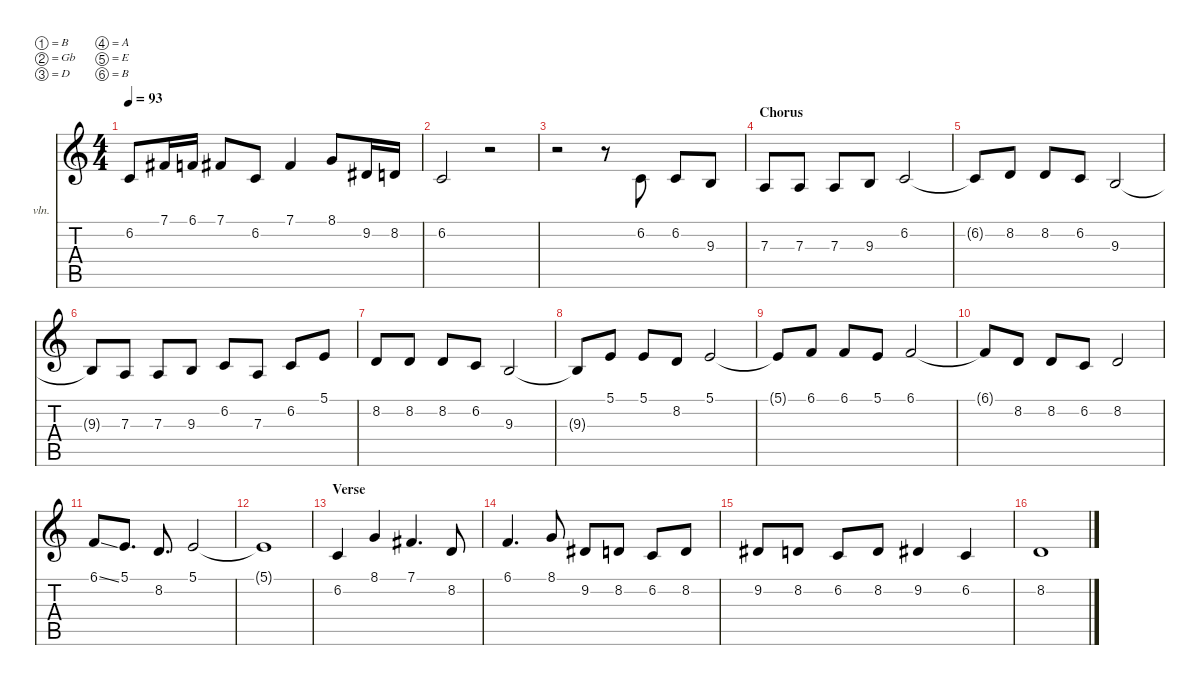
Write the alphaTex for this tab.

\defaultSystemsLayout 4
\hideDynamics
\bracketExtendMode nobrackets
\firstSystemTrackNameOrientation horizontal
\otherSystemsTrackNameOrientation horizontal
\track ("Vocals" "vln.") {solo instrument synthstrings1}
\staff {score tabs}
\tuning (B3 Gb3 D3 A2 E2 B1)
\ts (4 4)
\scale
1.09129
\tempo 93
\accidentals auto
\clef g2
\ottava regular
\simile none
\ks c
6.2.8{dy f beam Up} 7.1{acc #}.16{beam Up} 6.1.16{beam Up} 7.1{acc #}.8{beam Up} 6.2.8{beam Up} 7.1{acc #}.4{beam Up} 8.1.8{beam Up} 9.2{acc #}.16{beam Up} 8.2.16{beam Up} |
\scale
0.969568 6.2.2{beam Up} r.2{beam Up} |
\scale
0.969568 r.2{beam Down} r.8{beam Down} 6.2.8{beam Up} 6.2.8{beam Up} 9.3.8{beam Up} |
\section ("" "Chorus")
\scale
1.09129 7.3.8{beam Up} 7.3.8{beam Up} 7.3.8{beam Up} 9.3.8{beam Up} 6.2.2{beam Up} |
\scale
0.969568 6.2{t}.8{beam Up} 8.2.8{beam Up} 8.2.8{beam Up} 6.2.8{beam Up} 9.3.2{beam Up} |
\scale
0.969568 9.3{t}.8{beam Up} 7.3.8{beam Up} 7.3.8{beam Up} 9.3.8{beam Up} 6.2.8{beam Up} 7.3.8{beam Up} 6.2.8{beam Up} 5.1.8{beam Up} |
\scale
0.969568 8.2.8{beam Up} 8.2.8{beam Up} 8.2.8{beam Up} 6.2.8{beam Up} 9.3.2{beam Up} |
\scale
1.09129 9.3{t}.8{beam Up} 5.1.8{beam Up} 5.1.8{beam Up} 8.2.8{beam Up} 5.1.2{beam Up} |
\scale
0.969568 5.1{t}.8{beam Up} 6.1.8{beam Up} 6.1.8{beam Up} 5.1.8{beam Up} 6.1.2{beam Up} |
\scale
0.969568 6.1{t}.8{beam Up} 8.2.8{beam Up} 8.2.8{beam Up} 6.2.8{beam Up} 8.2.2{beam Up} |
\scale
0.969568 6.1{ss}.8{beam Up} 5.1.8{d beam Up} 8.2.8{d beam Up} 5.1.2{beam Up} |
\scale
1.10182 5.1{t}.1{beam Up} |
\section ("" "Verse")
\scale
0.980095 6.2.4{beam Up} 8.1.4{beam Up} 7.1{acc #}.4{d beam Up} 8.2.8{beam Up} |
\scale
0.980095 6.1.4{d beam Up} 8.1.8{beam Up} 9.2{acc #}.8{beam Up} 8.2.8{beam Up} 6.2.8{beam Up} 8.2.8{beam Up} |
\scale
0.937989 9.2{acc #}.8{beam Up} 8.2.8{beam Up} 6.2.8{beam Up} 8.2.8{beam Up} 9.2{acc #}.4{beam Up} 6.2.4{beam Up} |
\scale
1.11235 8.2.1{beam Up}
